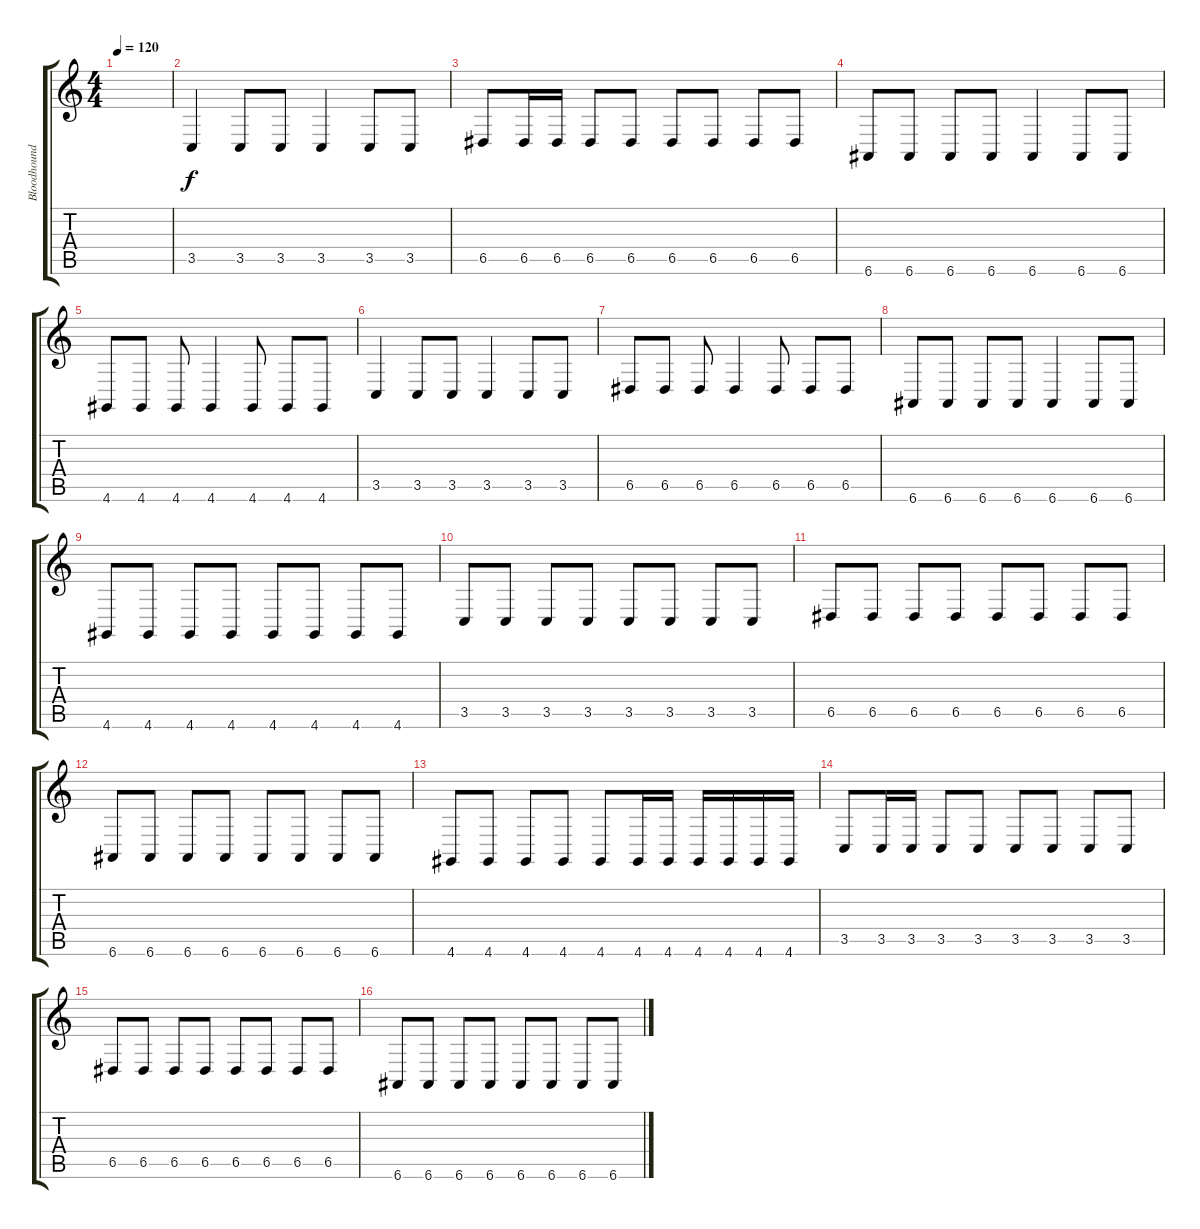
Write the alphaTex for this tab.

\track ("Bloodhound Gang" "Bloodhound") {instrument bassoon}
\staff {score tabs}
\tuning (E4 B3 G3 D3 A2 E2) {hide}
\ts (4 4)
\tempo 120
\clef g2
\ks c
|
3.5.4 3.5.8 3.5.8 3.5.4 3.5.8 3.5.8 |
6.5.8 6.5.16 6.5.16 6.5.8 6.5.8 6.5.8 6.5.8 6.5.8 6.5.8 |
6.6.8 6.6.8 6.6.8 6.6.8 6.6.4 6.6.8 6.6.8 |
4.6.8 4.6.8 4.6.8 4.6.4 4.6.8 4.6.8 4.6.8 |
3.5.4 3.5.8 3.5.8 3.5.4 3.5.8 3.5.8 |
6.5.8 6.5.8 6.5.8 6.5.4 6.5.8 6.5.8 6.5.8 |
6.6.8 6.6.8 6.6.8 6.6.8 6.6.4 6.6.8 6.6.8 |
4.6.8 4.6.8 4.6.8 4.6.8 4.6.8 4.6.8 4.6.8 4.6.8 |
3.5.8 3.5.8 3.5.8 3.5.8 3.5.8 3.5.8 3.5.8 3.5.8 |
6.5.8 6.5.8 6.5.8 6.5.8 6.5.8 6.5.8 6.5.8 6.5.8 |
6.6.8 6.6.8 6.6.8 6.6.8 6.6.8 6.6.8 6.6.8 6.6.8 |
4.6.8 4.6.8 4.6.8 4.6.8 4.6.8 4.6.16 4.6.16 4.6.16 4.6.16 4.6.16 4.6.16 |
3.5.8 3.5.16 3.5.16 3.5.8 3.5.8 3.5.8 3.5.8 3.5.8 3.5.8 |
6.5.8 6.5.8 6.5.8 6.5.8 6.5.8 6.5.8 6.5.8 6.5.8 |
6.6.8 6.6.8 6.6.8 6.6.8 6.6.8 6.6.8 6.6.8 6.6.8
